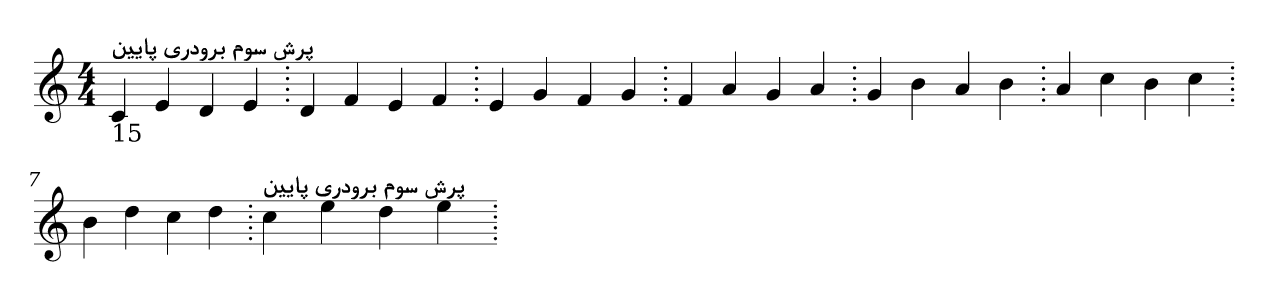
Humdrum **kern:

**kern
*part1
*staff1
!!LO:PB:g=z
*clefG2
*k[]
*C:
*M4/4
=1
!LO:TX:b:t=15
!LO:TX:a:t=پرش سوم برودری پایین
4ci/
4ei/
4di/
4ei/
=2.
*k[]
*C:
4di/
4fi/
4ei/
4fi/
=3.
*k[]
*C:
4ei/
4gi/
4fi/
4gi/
=4.
*k[]
*C:
4fi/
4ai/
4gi/
4ai/
!!LO:LB:g=z
=5.
*k[]
*C:
4gi/
4bi\
4ai/
4bi\
=6.
*k[]
*C:
4ai/
4cci\
4bi\
4cci\
=7.
*k[]
*C:
4bi\
4ddi\
4cci\
4ddi\
!!LO:LB:g=z
=8.
*k[]
*C:
!LO:TX:a:t=پرش سوم برودری پایین
4cci\
4eei\
4ddi\
4eei\
=.
*-
